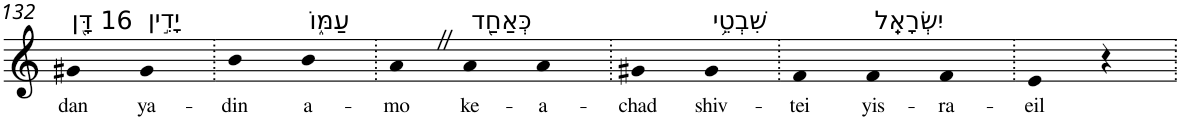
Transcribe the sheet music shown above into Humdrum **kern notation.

**kern	**text
*part1	*part1
*staff1	*staff1
*I"Piano	*
*I'Pno	*
!!LO:PB:g=z
*clefG2	*
*k[]	*
=132	=132
!LO:TX:a:t=16 דָּ֖ן	!
!	!LO:LY:b
4g#X	dan
!LO:TX:a:t=יָדִ֣ין	!
!	!LO:LY:b
4g#	ya-
=133.	=133.
!	!LO:LY:b
4b	-din
!LO:TX:a:t=עַמּ֑וֹ	!
!	!LO:LY:b
4b	a-
=134.	=134.
!	!LO:LY:b
4aZ	-mo
!LO:TX:a:t=כְּאַחַ֖ד	!
!	!LO:LY:b
4a	ke-
!	!LO:LY:b
4a	-a-
=135.	=135.
!	!LO:LY:b
4g#X	-chad
!LO:TX:a:t=שִׁבְטֵ֥י	!
!	!LO:LY:b
4g#	shiv-
=136.	=136.
!	!LO:LY:b
4f	-tei
!LO:TX:a:t=יִשְׂרָאֵֽל	!
!	!LO:LY:b
4f	yis-
!	!LO:LY:b
4f	-ra-
=137.	=137.
!	!LO:LY:b
4e	-eil
4r	.
=.	=.
*-	*-
